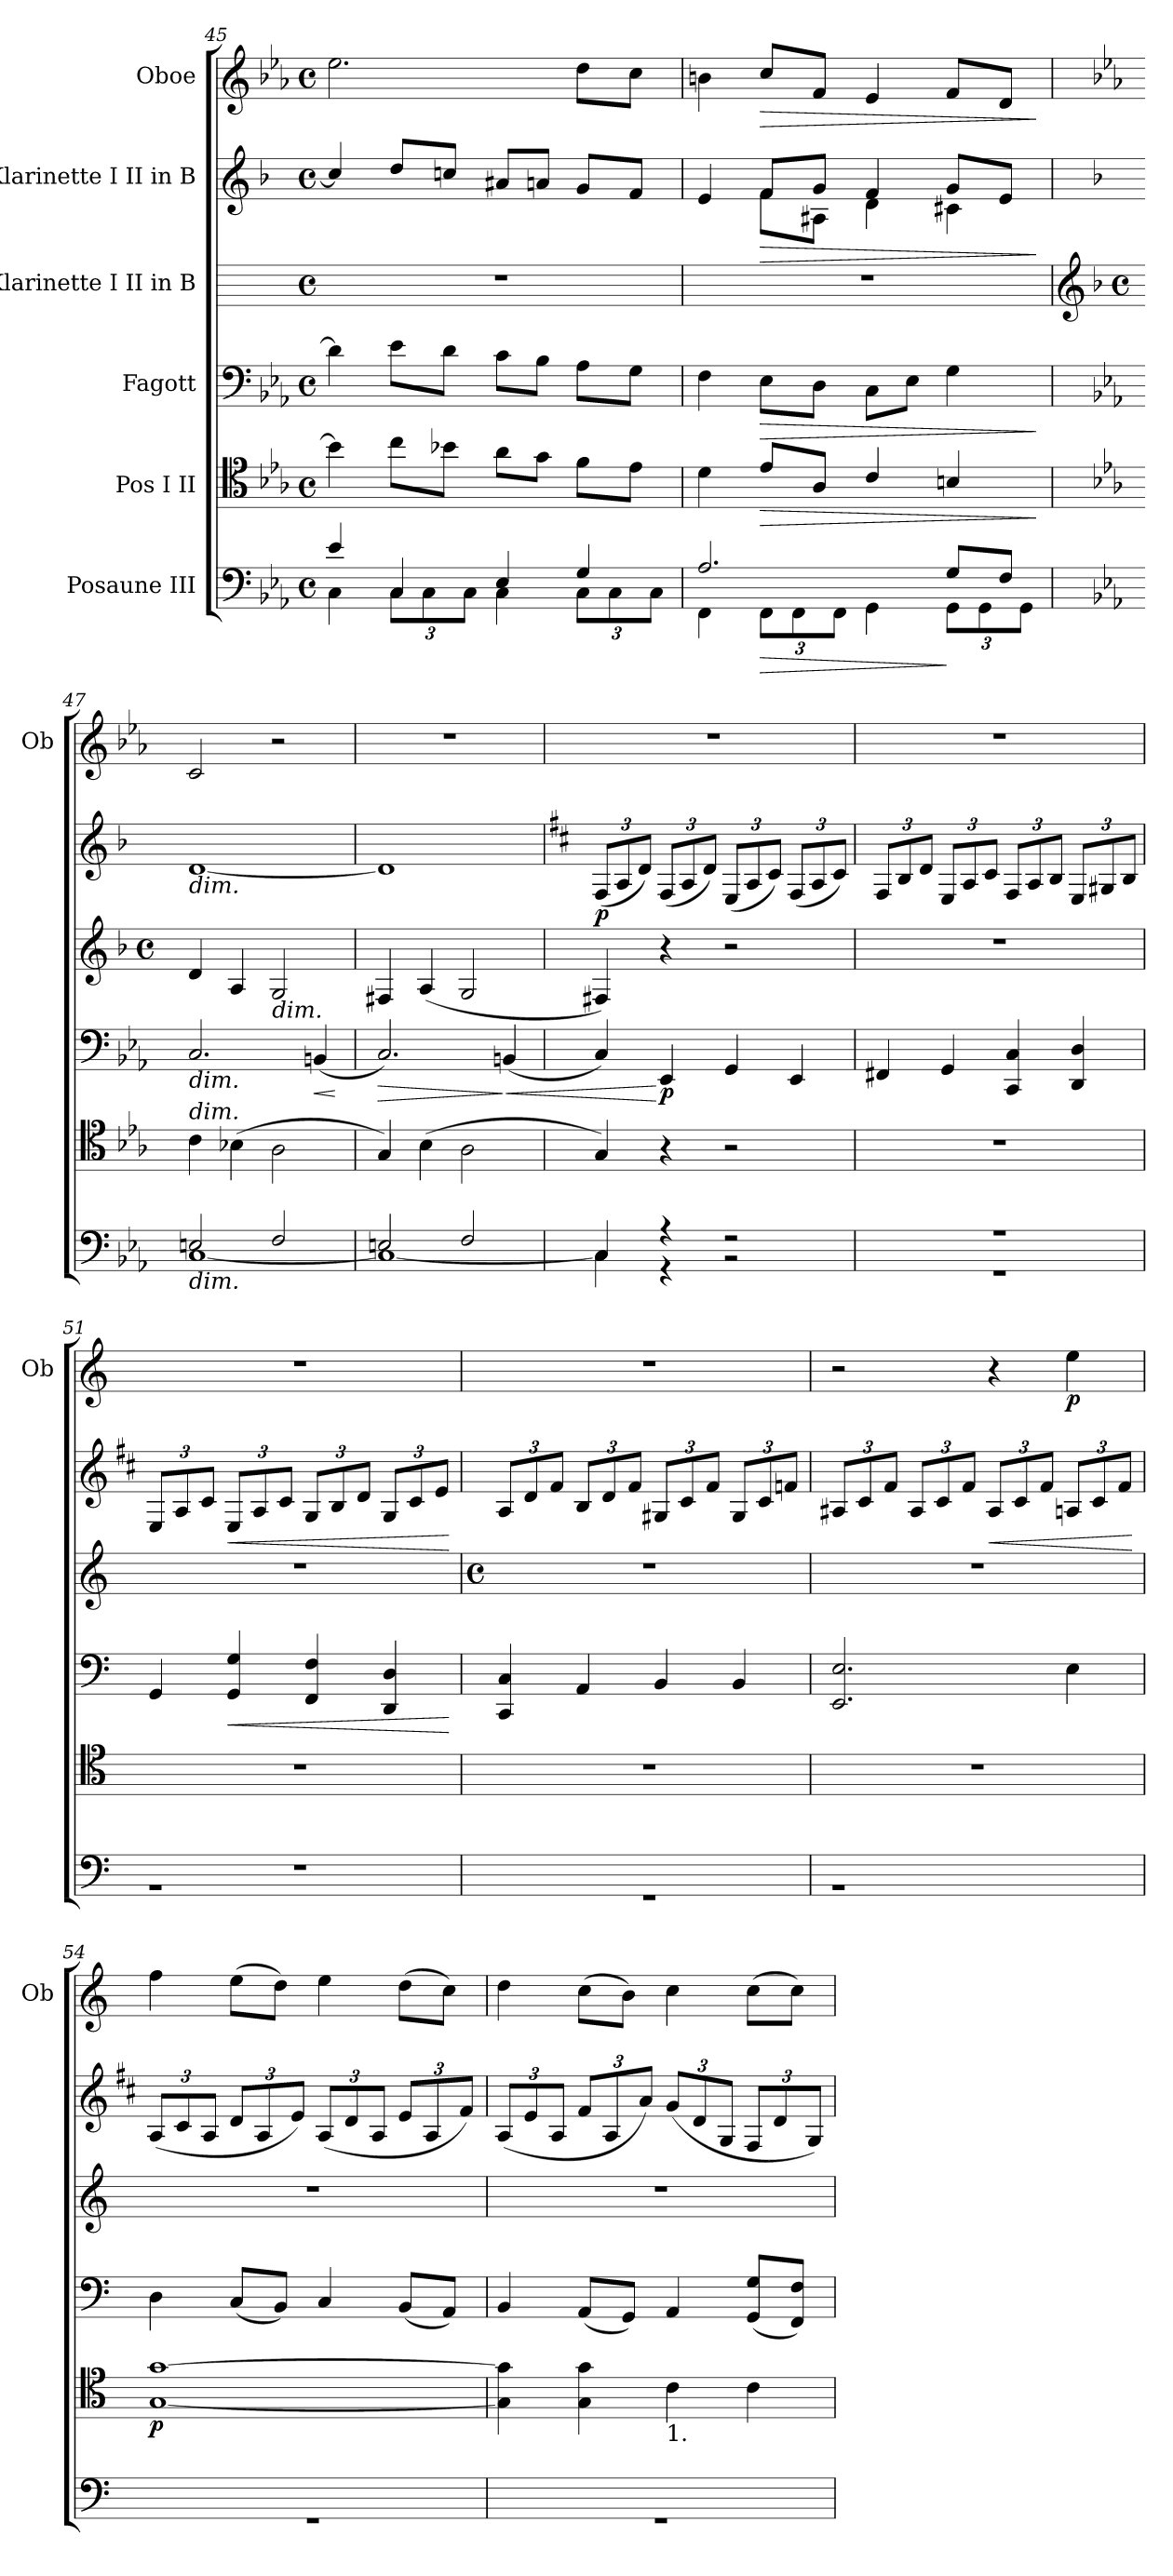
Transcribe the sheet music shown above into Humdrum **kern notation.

**kern	**dynam	**kern	**dynam	**kern	**dynam	**kern	**kern	**dynam	**kern	**dynam
*part6	*part6	*part5	*part5	*part4	*part4	*part3	*part2	*part2	*part1	*part1
*staff6	*staff6	*staff5	*staff5	*staff4	*staff4	*staff3	*staff2	*staff2	*staff1	*staff1
*I"Posaune III	*	*I"Pos I II	*	*I"Fagott	*	*I"Klarinette I II in B	*I"Klarinette I II in B	*	*I"Oboe	*
*	*	*	*	*	*	*	*	*	*I'Ob	*
*clefF4	*	*clefC4	*	*clefF4	*	*	*clefG2	*	*clefG2	*
*	*	*	*	*	*	*ITrd1c2	*ITrd1c2	*	*	*
*k[b-e-a-]	*	*k[b-e-a-]	*	*k[b-e-a-]	*	*	*k[b-e-a-]	*	*k[b-e-a-]	*
*E-:	*	*E-:	*	*E-:	*	*	*E-:	*	*E-:	*
*M4/4	*	*M4/4	*	*M4/4	*	*M4/4	*M4/4	*	*M4/4	*
*met(c)	*	*met(c)	*	*met(c)	*	*met(c)	*met(c)	*	*met(c)	*
=45	=45	=45	=45	=45	=45	=45	=45	=45	=45	=45
*^	*	*^	*	*	*	*	*^	*	*	*
4e-/	4C\	.	4b\]	1ryy	.	4d]	.	1r	4b/]	1ryy	.	2.ee-	.
4C/	12C\L	.	8cc\L	.	.	8e-L	.	.	8cc/L	.	.	.	.
.	12C\	.	.	.	.	.	.	.	.	.	.	.	.
.	.	.	8b-X\J	.	.	8dJ	.	.	8b-X/J	.	.	.	.
.	12C\J	.	.	.	.	.	.	.	.	.	.	.	.
4E-/	4C\	.	8a-\L	.	.	8cL	.	.	8g#/L	.	.	.	.
.	.	.	8g\J	.	.	8B-J	.	.	8g/J	.	.	.	.
4G/	12C\L	.	8f\L	.	.	8A-L	.	.	8f/L	.	.	8ddL	.
.	12C\	.	.	.	.	.	.	.	.	.	.	.	.
.	.	.	8e-\J	.	.	8GJ	.	.	8e-/J	.	.	8ccJ	.
.	12C\J	.	.	.	.	.	.	.	.	.	.	.	.
=46	=46	=46	=46	=46	=46	=46	=46	=46	=46	=46	=46	=46	=46
2.A-/	4FF\	.	4d\	1ryy	.	4F	.	1r	4d/	4ryy	.	4bn	.
!	!	!LO:HP:b	!	!	!LO:HP:b	!	!LO:HP:b	!	!	!	!LO:HP:b	!	!LO:HP:b
.	12FF\L	>	8e-/L	.	>	8E-L	>	.	8e-/L	8e-L	>	8ccL	>
.	12FF\	.	.	.	.	.	.	.	.	.	.	.	.
.	.	.	8A-/J	.	.	8DJ	.	.	8f/J	8G#J	.	8fJ	.
.	12FF\J	.	.	.	.	.	.	.	.	.	.	.	.
.	4GG\	.	4c/	.	.	8CL	.	.	4e-/	4c\	.	4e-	.
.	.	.	.	.	.	8E-J	.	.	.	.	.	.	.
8G/L	12GG\L	]	4Bn/	.	.	4G	.	.	8f/L	4Bn\	.	8fL	.
.	12GG\	.	.	.	.	.	.	.	.	.	.	.	.
8F/J	.	.	.	.	.	.	.	.	8d/J	.	.	8dJ	.
.	12GG\J	.	.	.	.	.	.	.	.	.	.	.	.
*v	*v	*	*	*	*	*	*	*	*v	*v	*	*	*
*	*	*v	*v	*	*	*	*	*	*	*	*
.	.	.	]	.	]	.	.	]	.	]
!!LO:LB:g=z
=47	=47	=47	=47	=47	=47	=47	=47	=47	=47	=47
*	*	*	*	*	*	*clefG2	*	*	*	*
*	*	*	*	*	*	*k[b-e-a-]	*	*	*	*
*	*	*	*	*	*	*E-:	*	*	*	*
*	*	*	*	*	*	*M4/4	*	*	*	*
*	*	*	*	*	*	*met(c)	*	*	*	*
*^	*	*	*	*	*	*	*	*	*	*
!	!	!	!	!	!	!	!	!LO:TX:b:i:t=dim.	!	!	!
!	!	!	!	!	!LO:TX:b:i:t=dim.	!	!	!	!	!	!
!	!	!	!LO:TX:a:i:t=dim.	!	!	!	!	!	!	!	!
!LO:TX:b:i:t=dim.	!	!	!	!	!	!	!	!	!	!	!
2En/	[1C\	.	4c	.	2.C	.	4c	[1c	.	2c	.
.	.	.	(>4B-X	.	.	.	4G	.	.	.	.
!	!	!	!	!	!	!	!LO:TX:b:i:t=dim.	!	!	!	!
2F/	.	.	2A-	.	.	.	2F	.	.	2r	.
!	!	!	!	!	!	!LO:HP:b	!	!	!	!	!
.	.	.	.	.	(<4BBn	<	.	.	.	.	.
*v	*v	*	*	*	*	*	*	*	*	*	*
.	.	.	.	.	[	.	.	.	.	.
=48	=48	=48	=48	=48	=48	=48	=48	=48	=48	=48
*^	*	*	*	*	*	*	*	*	*	*
!	!	!	!	!	!	!LO:HP:b	!	!	!	!	!
2En/	1C\_	.	4G)	.	2.C)	>	4En	1c]	.	1r	.
.	.	.	(>4B-	.	.	.	(<4G	.	.	.	.
2F/	.	.	2A-	.	.	.	2F	.	.	.	.
!	!	!	!	!	!	!LO:HP:n=1:b	!	!	!	!	!
.	.	.	.	.	(<4BBn	] <	.	.	.	.	.
=49	=49	=49	=49	=49	=49	=49	=49	=49	=49	=49	=49
*k[]	*	*	*k[]	*	*k[]	*	*k[b-e-]	*k[]	*	*k[]	*
*C:	*	*	*C:	*	*C:	*	*B-:	*C:	*	*C:	*
!	!	!	!	!	!	!	!	!	!LO:DY:b	!	!
4C/	4C\]	.	4G)	.	4C)	.	4En)	(<12EL	p	1r	.
.	.	.	.	.	.	.	.	12G	.	.	.
.	.	.	.	.	.	.	.	12cJ)	.	.	.
!	!	!	!	!	!	!LO:DY:n=1:b	!	!	!	!	!
4r	4r	.	4r	.	4EE	[ p	4r	(<12EL	.	.	.
.	.	.	.	.	.	.	.	12G	.	.	.
.	.	.	.	.	.	.	.	12cJ)	.	.	.
2r	2r	.	2r	.	4GG	.	2r	(<12DL	.	.	.
.	.	.	.	.	.	.	.	12G	.	.	.
.	.	.	.	.	.	.	.	12BJ)	.	.	.
.	.	.	.	.	4EE	.	.	(<12EL	.	.	.
.	.	.	.	.	.	.	.	12G	.	.	.
.	.	.	.	.	.	.	.	12BJ)	.	.	.
=50	=50	=50	=50	=50	=50	=50	=50	=50	=50	=50	=50
1r	1r	.	1r	.	4FF#X	.	1r	12EL	.	1r	.
.	.	.	.	.	.	.	.	12A	.	.	.
.	.	.	.	.	.	.	.	12cJ	.	.	.
.	.	.	.	.	4GG	.	.	12DL	.	.	.
.	.	.	.	.	.	.	.	12G	.	.	.
.	.	.	.	.	.	.	.	12BJ	.	.	.
.	.	.	.	.	4CC 4C	.	.	12EL	.	.	.
.	.	.	.	.	.	.	.	12G	.	.	.
.	.	.	.	.	.	.	.	12AJ	.	.	.
.	.	.	.	.	4DD 4D	.	.	12DL	.	.	.
.	.	.	.	.	.	.	.	12F#X	.	.	.
.	.	.	.	.	.	.	.	12AJ	.	.	.
=51	=51	=51	=51	=51	=51	=51	=51	=51	=51	=51	=51
1r	1r	.	1r	.	4GG	.	1r	12DL	.	1r	.
.	.	.	.	.	.	.	.	12G	.	.	.
.	.	.	.	.	.	.	.	12BJ	.	.	.
!	!	!	!	!	!	!LO:HP:b	!	!	!LO:HP:b	!	!
.	.	.	.	.	4GG 4G	<	.	12DL	<	.	.
.	.	.	.	.	.	.	.	12G	.	.	.
.	.	.	.	.	.	.	.	12BJ	.	.	.
.	.	.	.	.	4FF 4F	.	.	12FL	.	.	.
.	.	.	.	.	.	.	.	12A	.	.	.
.	.	.	.	.	.	.	.	12cJ	.	.	.
.	.	.	.	.	4DD 4D	.	.	12FL	.	.	.
.	.	.	.	.	.	.	.	12B	.	.	.
.	.	.	.	.	.	.	.	12dJ	.	.	.
*v	*v	*	*	*	*	*	*	*	*	*	*
.	.	.	.	.	[	.	.	[	.	.
!!LO:LB:g=z
=52	=52	=52	=52	=52	=52	=52	=52	=52	=52	=52
*	*	*	*	*	*	*M4/4	*	*	*	*
*	*	*	*	*	*	*met(c)	*	*	*	*
*^	*	*	*	*	*	*	*	*	*	*
1ryy	1r	.	1r	.	4CC 4C	.	1r	12GL	.	1r	.
.	.	.	.	.	.	.	.	12c	.	.	.
.	.	.	.	.	.	.	.	12eJ	.	.	.
.	.	.	.	.	4AA	.	.	12AL	.	.	.
.	.	.	.	.	.	.	.	12c	.	.	.
.	.	.	.	.	.	.	.	12eJ	.	.	.
.	.	.	.	.	4BB	.	.	12F#XL	.	.	.
.	.	.	.	.	.	.	.	12B	.	.	.
.	.	.	.	.	.	.	.	12eJ	.	.	.
.	.	.	.	.	4BB	.	.	12F#L	.	.	.
.	.	.	.	.	.	.	.	12B	.	.	.
.	.	.	.	.	.	.	.	12e-XJ	.	.	.
=53	=53	=53	=53	=53	=53	=53	=53	=53	=53	=53	=53
1ryy	1r	.	1r	.	2.EE 2.E	.	1r	12G#XL	.	2r	.
.	.	.	.	.	.	.	.	12B	.	.	.
.	.	.	.	.	.	.	.	12eJ	.	.	.
.	.	.	.	.	.	.	.	12G#L	.	.	.
.	.	.	.	.	.	.	.	12B	.	.	.
.	.	.	.	.	.	.	.	12eJ	.	.	.
!	!	!	!	!	!	!	!	!	!LO:HP:b	!	!
.	.	.	.	.	.	.	.	12G#L	<	4r	.
.	.	.	.	.	.	.	.	12B	.	.	.
.	.	.	.	.	.	.	.	12eJ	.	.	.
!	!	!	!	!	!	!	!	!	!	!	!LO:DY:b
.	.	.	.	.	4E	.	.	12GnL	.	4ee	p
.	.	.	.	.	.	.	.	12B	.	.	.
.	.	.	.	.	.	.	.	12eJ	.	.	.
*v	*v	*	*	*	*	*	*	*	*	*	*
.	.	.	.	.	.	.	.	[	.	.
=54	=54	=54	=54	=54	=54	=54	=54	=54	=54	=54
*^	*	*	*	*	*	*	*	*	*	*
!	!	!	!	!LO:DY:b	!	!	!	!	!	!	!
1ryy	1r	.	[1G [1g	p	4D	.	1r	(<12GL	.	4ff	.
.	.	.	.	.	.	.	.	12B	.	.	.
.	.	.	.	.	.	.	.	12GJ	.	.	.
.	.	.	.	.	(<8CL	.	.	12cL	.	(>8eeL	.
.	.	.	.	.	.	.	.	12G	.	.	.
.	.	.	.	.	8BBJ)	.	.	.	.	8ddJ)	.
.	.	.	.	.	.	.	.	12dJ)	.	.	.
.	.	.	.	.	4C	.	.	(<12GL	.	4ee	.
.	.	.	.	.	.	.	.	12c	.	.	.
.	.	.	.	.	.	.	.	12GJ	.	.	.
.	.	.	.	.	(<8BBL	.	.	12dL	.	(>8ddL	.
.	.	.	.	.	.	.	.	12G	.	.	.
.	.	.	.	.	8AAJ)	.	.	.	.	8ccJ)	.
.	.	.	.	.	.	.	.	12eJ)	.	.	.
=55	=55	=55	=55	=55	=55	=55	=55	=55	=55	=55	=55
1ryy	1r	.	4G] 4g]	.	4BB	.	1r	(<12GL	.	4dd	.
.	.	.	.	.	.	.	.	12d	.	.	.
.	.	.	.	.	.	.	.	12GJ	.	.	.
.	.	.	4G 4g	.	(<8AAL	.	.	12eL	.	(>8ccL	.
.	.	.	.	.	.	.	.	12G	.	.	.
.	.	.	.	.	8GGJ)	.	.	.	.	8bJ)	.
.	.	.	.	.	.	.	.	12gJ)	.	.	.
!	!	!	!LO:TX:b:t=1.	!	!	!	!	!	!	!	!
.	.	.	4c	.	4AA	.	.	(<12fL	.	4cc	.
.	.	.	.	.	.	.	.	12c	.	.	.
.	.	.	.	.	.	.	.	12FJ	.	.	.
.	.	.	4c	.	(<8GG 8GL	.	.	12EL	.	(>8ccL	.
.	.	.	.	.	.	.	.	12c	.	.	.
.	.	.	.	.	8FF 8FJ)	.	.	.	.	8ccJ)	.
.	.	.	.	.	.	.	.	12FJ)	.	.	.
*v	*v	*	*	*	*	*	*	*	*	*	*
=	=	=	=	=	=	=	=	=	=	=
*-	*-	*-	*-	*-	*-	*-	*-	*-	*-	*-
